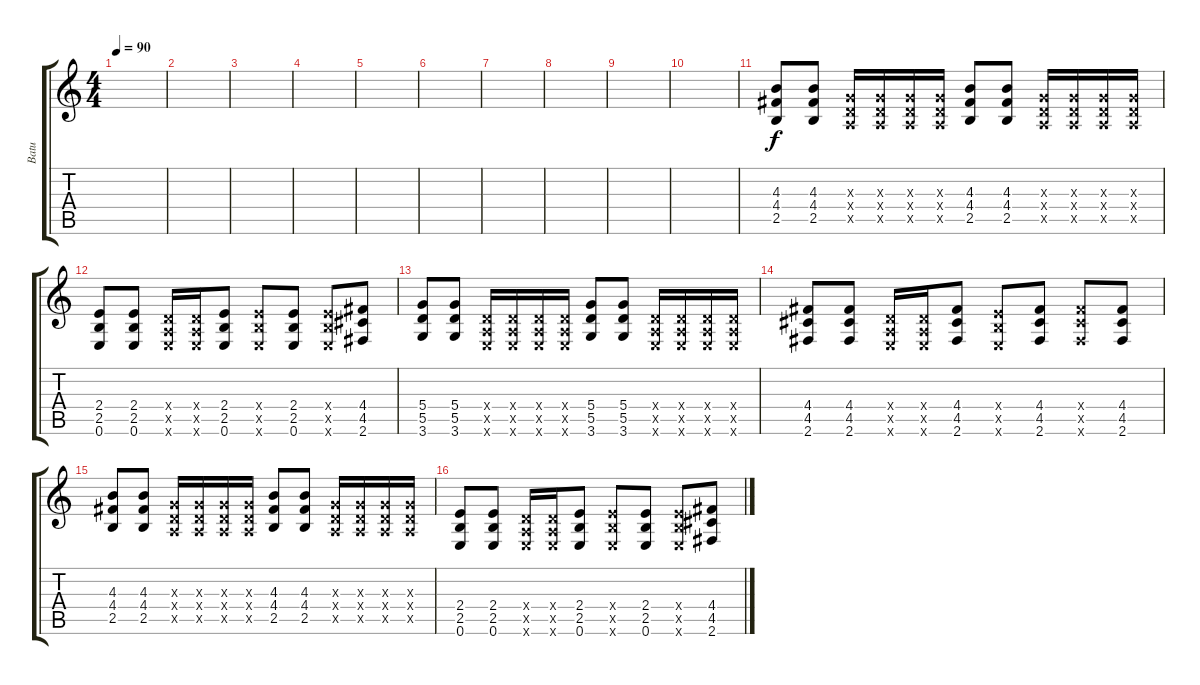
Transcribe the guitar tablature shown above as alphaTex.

\track ("Batu" "Batu") {instrument distortionguitar}
\staff {score tabs}
\tuning (E4 B3 G3 D3 A2 E2) {hide}
\ts (4 4)
\tempo 90
\clef g2
\ks c
|
|
|
|
|
|
|
|
|
|
(4.3 4.4 2.5).8 (4.3 4.4 2.5).8 (0.3{x} 0.4{x} 0.5{x}).16 (0.3{x} 0.4{x} 0.5{x}).16 (0.3{x} 0.4{x} 0.5{x}).16 (0.3{x} 0.4{x} 0.5{x}).16 (4.3 4.4 2.5).8 (4.3 4.4 2.5).8 (0.3{x} 0.4{x} 0.5{x}).16 (0.3{x} 0.4{x} 0.5{x}).16 (0.3{x} 0.4{x} 0.5{x}).16 (0.3{x} 0.4{x} 0.5{x}).16 |
(2.4 2.5 0.6).8 (2.4 2.5 0.6).8 (0.4{x} 0.5{x} 0.6{x}).16 (0.4{x} 0.5{x} 0.6{x}).16 (2.4 2.5 0.6).8 (2.4{x} 2.5{x} 0.6{x}).8 (2.4 2.5 0.6).8 (2.4{x} 2.5{x} 0.6{x}).8 (4.4 4.5 2.6).8 |
(5.4 5.5 3.6).8 (5.4 5.5 3.6).8 (0.4{x} 0.5{x} 0.6{x}).16 (0.4{x} 0.5{x} 0.6{x}).16 (0.4{x} 0.5{x} 0.6{x}).16 (0.4{x} 0.5{x} 0.6{x}).16 (5.4 5.5 3.6).8 (5.4 5.5 3.6).8 (0.4{x} 0.5{x} 0.6{x}).16 (0.4{x} 0.5{x} 0.6{x}).16 (0.4{x} 0.5{x} 0.6{x}).16 (0.4{x} 0.5{x} 0.6{x}).16 |
(4.4 4.5 2.6).8 (4.4 4.5 2.6).8 (0.4{x} 0.5{x} 0.6{x}).16 (0.4{x} 0.5{x} 0.6{x}).16 (4.4 4.5 2.6).8 (2.4{x} 2.5{x} 0.6{x}).8 (4.4 4.5 2.6).8 (4.4{x} 4.5{x} 2.6{x}).8 (4.4 4.5 2.6).8 |
(4.3 4.4 2.5).8 (4.3 4.4 2.5).8 (0.3{x} 0.4{x} 0.5{x}).16 (0.3{x} 0.4{x} 0.5{x}).16 (0.3{x} 0.4{x} 0.5{x}).16 (0.3{x} 0.4{x} 0.5{x}).16 (4.3 4.4 2.5).8 (4.3 4.4 2.5).8 (0.3{x} 0.4{x} 0.5{x}).16 (0.3{x} 0.4{x} 0.5{x}).16 (0.3{x} 0.4{x} 0.5{x}).16 (0.3{x} 0.4{x} 0.5{x}).16 |
(2.4 2.5 0.6).8 (2.4 2.5 0.6).8 (0.4{x} 0.5{x} 0.6{x}).16 (0.4{x} 0.5{x} 0.6{x}).16 (2.4 2.5 0.6).8 (2.4{x} 2.5{x} 0.6{x}).8 (2.4 2.5 0.6).8 (2.4{x} 2.5{x} 0.6{x}).8 (4.4 4.5 2.6).8
